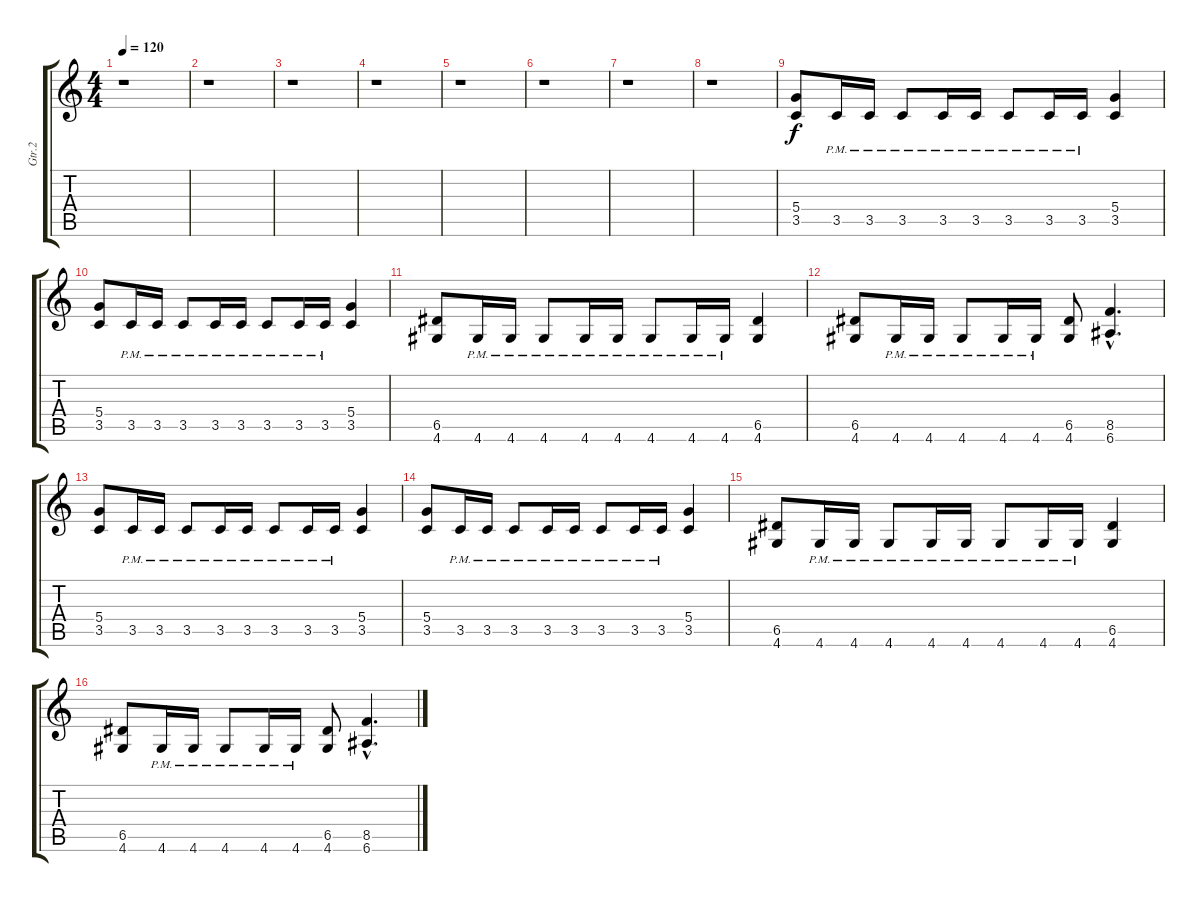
\track ("Gtr.2" "Gtr.2") {instrument overdrivenguitar}
\staff {score tabs}
\tuning (E4 B3 G3 D3 A2 E2) {hide}
\ts (4 4)
\tempo 120
\clef g2
\ks c
r.1{dy f} |
r.1 |
r.1 |
r.1 |
r.1 |
r.1 |
r.1 |
r.1 |
(5.4 3.5).8 3.5{pm}.16 3.5{pm}.16 3.5{pm}.8 3.5{pm}.16 3.5{pm}.16 3.5{pm}.8 3.5{pm}.16 3.5{pm}.16 (5.4 3.5).4 |
(5.4 3.5).8 3.5{pm}.16 3.5{pm}.16 3.5{pm}.8 3.5{pm}.16 3.5{pm}.16 3.5{pm}.8 3.5{pm}.16 3.5{pm}.16 (5.4 3.5).4 |
(6.5 4.6).8 4.6{pm}.16 4.6{pm}.16 4.6{pm}.8 4.6{pm}.16 4.6{pm}.16 4.6{pm}.8 4.6{pm}.16 4.6{pm}.16 (6.5 4.6).4 |
(6.5 4.6).8 4.6{pm}.16 4.6{pm}.16 4.6{pm}.8 4.6{pm}.16 4.6{pm}.16 (6.5 4.6).8 (8.5{hac} 6.6{hac}).4{d} |
(5.4 3.5).8 3.5{pm}.16 3.5{pm}.16 3.5{pm}.8 3.5{pm}.16 3.5{pm}.16 3.5{pm}.8 3.5{pm}.16 3.5{pm}.16 (5.4 3.5).4 |
(5.4 3.5).8 3.5{pm}.16 3.5{pm}.16 3.5{pm}.8 3.5{pm}.16 3.5{pm}.16 3.5{pm}.8 3.5{pm}.16 3.5{pm}.16 (5.4 3.5).4 |
(6.5 4.6).8 4.6{pm}.16 4.6{pm}.16 4.6{pm}.8 4.6{pm}.16 4.6{pm}.16 4.6{pm}.8 4.6{pm}.16 4.6{pm}.16 (6.5 4.6).4 |
(6.5 4.6).8 4.6{pm}.16 4.6{pm}.16 4.6{pm}.8 4.6{pm}.16 4.6{pm}.16 (6.5 4.6).8 (8.5{hac} 6.6{hac}).4{d}
